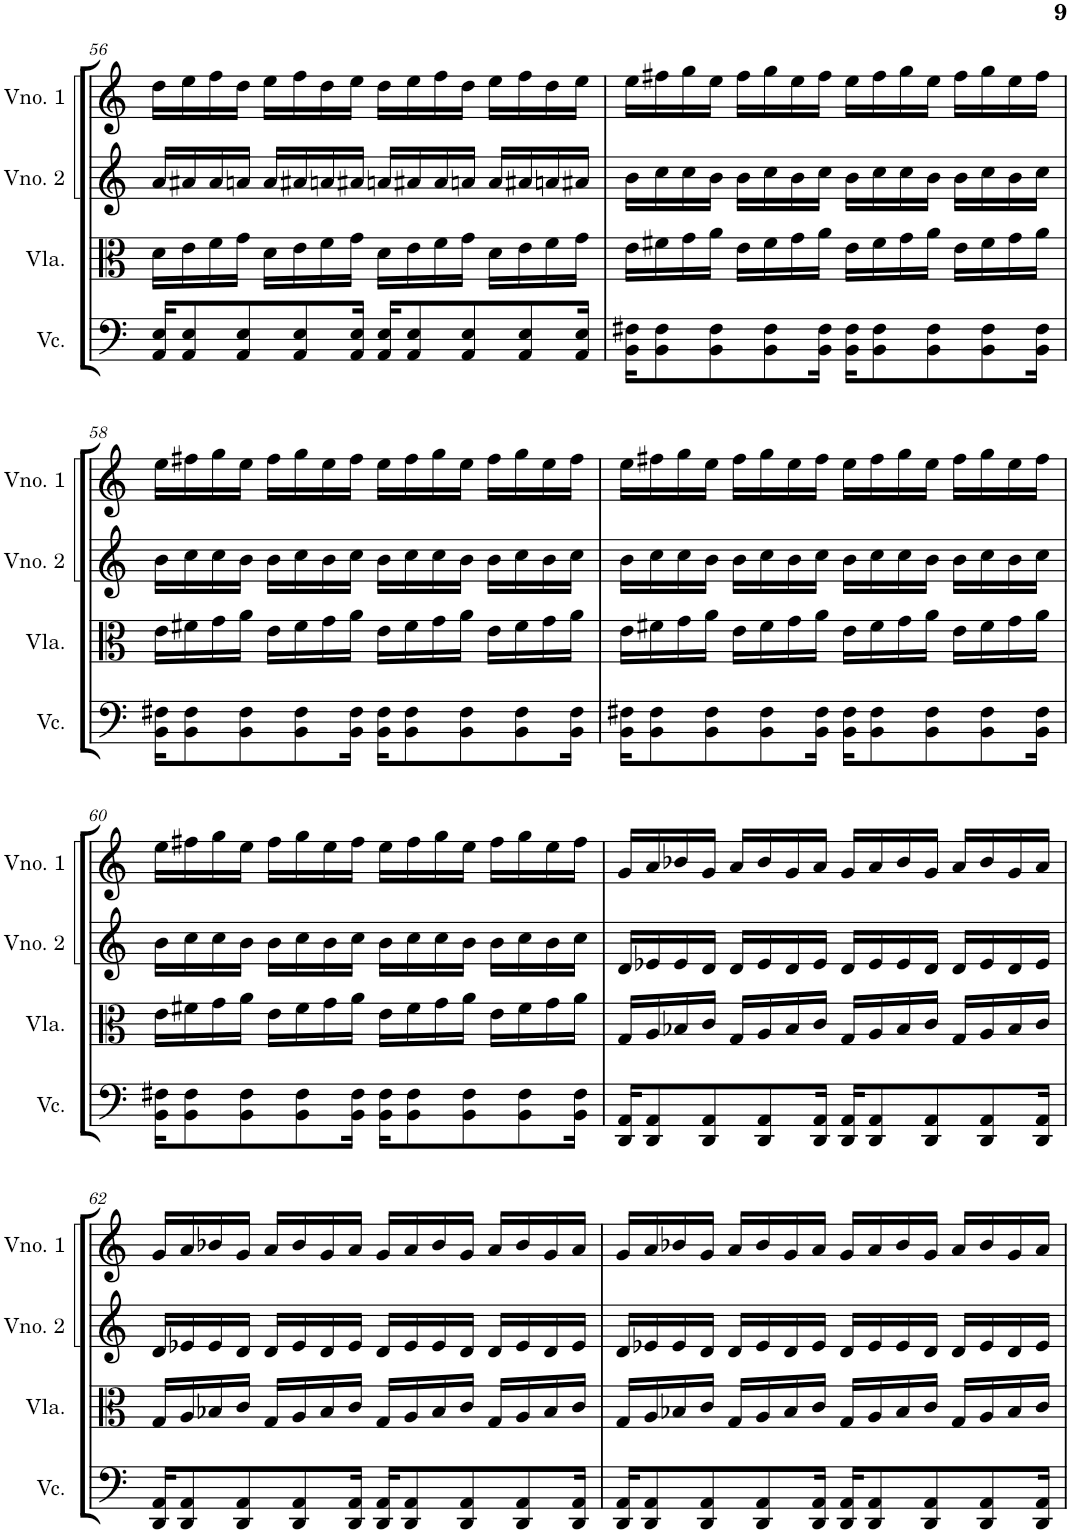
**kern	**kern	**kern	**kern
*part4	*part3	*part2	*part1
*staff4	*staff3	*staff2	*staff1
*I"Violoncelo	*I"Viola	*I"Violino 2	*I"Violino 1
*I'Vc.	*I'Vla.	*I'Vno. 2	*I'Vno. 1
!!LO:PB:g=z
*clefF4	*clefC3	*clefG2	*clefG2
*k[]	*k[]	*k[]	*k[]
*M4/4	*M4/4	*M4/4	*M4/4
=56	=56	=56	=56
16AA/ 16E/KL	16d\LL	16a/LL	16dd\LL
8AA/ 8E/	16e\	16a#X/	16ee\
.	16f\	16a#/	16ff\
8AA/ 8E/	16g\JJ	16an/JJ	16dd\JJ
.	16d\LL	16a/LL	16ee\LL
8AA/ 8E/	16e\	16a#X/	16ff\
.	16f\	16an/	16dd\
16AA/ 16E/Jk	16g\JJ	16a#X/JJ	16ee\JJ
16AA/ 16E/KL	16d\LL	16an/LL	16dd\LL
8AA/ 8E/	16e\	16a#X/	16ee\
.	16f\	16a#/	16ff\
8AA/ 8E/	16g\JJ	16an/JJ	16dd\JJ
.	16d\LL	16a/LL	16ee\LL
8AA/ 8E/	16e\	16a#X/	16ff\
.	16f\	16an/	16dd\
16AA/ 16E/Jk	16g\JJ	16a#X/JJ	16ee\JJ
=57	=57	=57	=57
16BB\ 16F#X\KL	16e\LL	16b\LL	16ee\LL
8BB\ 8F#\	16f#X\	16cc\	16ff#X\
.	16g\	16cc\	16gg\
8BB\ 8F#\	16a\JJ	16b\JJ	16ee\JJ
.	16e\LL	16b\LL	16ff#\LL
8BB\ 8F#\	16f#\	16cc\	16gg\
.	16g\	16b\	16ee\
16BB\ 16F#\Jk	16a\JJ	16cc\JJ	16ff#\JJ
16BB\ 16F#\KL	16e\LL	16b\LL	16ee\LL
8BB\ 8F#\	16f#\	16cc\	16ff#\
.	16g\	16cc\	16gg\
8BB\ 8F#\	16a\JJ	16b\JJ	16ee\JJ
.	16e\LL	16b\LL	16ff#\LL
8BB\ 8F#\	16f#\	16cc\	16gg\
.	16g\	16b\	16ee\
16BB\ 16F#\Jk	16a\JJ	16cc\JJ	16ff#\JJ
!!LO:LB:g=z
=58	=58	=58	=58
16BB\ 16F#X\KL	16e\LL	16b\LL	16ee\LL
8BB\ 8F#\	16f#X\	16cc\	16ff#X\
.	16g\	16cc\	16gg\
8BB\ 8F#\	16a\JJ	16b\JJ	16ee\JJ
.	16e\LL	16b\LL	16ff#\LL
8BB\ 8F#\	16f#\	16cc\	16gg\
.	16g\	16b\	16ee\
16BB\ 16F#\Jk	16a\JJ	16cc\JJ	16ff#\JJ
16BB\ 16F#\KL	16e\LL	16b\LL	16ee\LL
8BB\ 8F#\	16f#\	16cc\	16ff#\
.	16g\	16cc\	16gg\
8BB\ 8F#\	16a\JJ	16b\JJ	16ee\JJ
.	16e\LL	16b\LL	16ff#\LL
8BB\ 8F#\	16f#\	16cc\	16gg\
.	16g\	16b\	16ee\
16BB\ 16F#\Jk	16a\JJ	16cc\JJ	16ff#\JJ
=59	=59	=59	=59
16BB\ 16F#X\KL	16e\LL	16b\LL	16ee\LL
8BB\ 8F#\	16f#X\	16cc\	16ff#X\
.	16g\	16cc\	16gg\
8BB\ 8F#\	16a\JJ	16b\JJ	16ee\JJ
.	16e\LL	16b\LL	16ff#\LL
8BB\ 8F#\	16f#\	16cc\	16gg\
.	16g\	16b\	16ee\
16BB\ 16F#\Jk	16a\JJ	16cc\JJ	16ff#\JJ
16BB\ 16F#\KL	16e\LL	16b\LL	16ee\LL
8BB\ 8F#\	16f#\	16cc\	16ff#\
.	16g\	16cc\	16gg\
8BB\ 8F#\	16a\JJ	16b\JJ	16ee\JJ
.	16e\LL	16b\LL	16ff#\LL
8BB\ 8F#\	16f#\	16cc\	16gg\
.	16g\	16b\	16ee\
16BB\ 16F#\Jk	16a\JJ	16cc\JJ	16ff#\JJ
!!LO:LB:g=z
=60	=60	=60	=60
16BB\ 16F#X\KL	16e\LL	16b\LL	16ee\LL
8BB\ 8F#\	16f#X\	16cc\	16ff#X\
.	16g\	16cc\	16gg\
8BB\ 8F#\	16a\JJ	16b\JJ	16ee\JJ
.	16e\LL	16b\LL	16ff#\LL
8BB\ 8F#\	16f#\	16cc\	16gg\
.	16g\	16b\	16ee\
16BB\ 16F#\Jk	16a\JJ	16cc\JJ	16ff#\JJ
16BB\ 16F#\KL	16e\LL	16b\LL	16ee\LL
8BB\ 8F#\	16f#\	16cc\	16ff#\
.	16g\	16cc\	16gg\
8BB\ 8F#\	16a\JJ	16b\JJ	16ee\JJ
.	16e\LL	16b\LL	16ff#\LL
8BB\ 8F#\	16f#\	16cc\	16gg\
.	16g\	16b\	16ee\
16BB\ 16F#\Jk	16a\JJ	16cc\JJ	16ff#\JJ
=61	=61	=61	=61
16DD/ 16AA/KL	16G/LL	16d/LL	16g/LL
8DD/ 8AA/	16A/	16e-X/	16a/
.	16B-X/	16e-/	16b-X/
8DD/ 8AA/	16c/JJ	16d/JJ	16g/JJ
.	16G/LL	16d/LL	16a/LL
8DD/ 8AA/	16A/	16e-/	16b-/
.	16B-/	16d/	16g/
16DD/ 16AA/Jk	16c/JJ	16e-/JJ	16a/JJ
16DD/ 16AA/KL	16G/LL	16d/LL	16g/LL
8DD/ 8AA/	16A/	16e-/	16a/
.	16B-/	16e-/	16b-/
8DD/ 8AA/	16c/JJ	16d/JJ	16g/JJ
.	16G/LL	16d/LL	16a/LL
8DD/ 8AA/	16A/	16e-/	16b-/
.	16B-/	16d/	16g/
16DD/ 16AA/Jk	16c/JJ	16e-/JJ	16a/JJ
!!LO:LB:g=z
=62	=62	=62	=62
16DD/ 16AA/KL	16G/LL	16d/LL	16g/LL
8DD/ 8AA/	16A/	16e-X/	16a/
.	16B-X/	16e-/	16b-X/
8DD/ 8AA/	16c/JJ	16d/JJ	16g/JJ
.	16G/LL	16d/LL	16a/LL
8DD/ 8AA/	16A/	16e-/	16b-/
.	16B-/	16d/	16g/
16DD/ 16AA/Jk	16c/JJ	16e-/JJ	16a/JJ
16DD/ 16AA/KL	16G/LL	16d/LL	16g/LL
8DD/ 8AA/	16A/	16e-/	16a/
.	16B-/	16e-/	16b-/
8DD/ 8AA/	16c/JJ	16d/JJ	16g/JJ
.	16G/LL	16d/LL	16a/LL
8DD/ 8AA/	16A/	16e-/	16b-/
.	16B-/	16d/	16g/
16DD/ 16AA/Jk	16c/JJ	16e-/JJ	16a/JJ
=63	=63	=63	=63
16DD/ 16AA/KL	16G/LL	16d/LL	16g/LL
8DD/ 8AA/	16A/	16e-X/	16a/
.	16B-X/	16e-/	16b-X/
8DD/ 8AA/	16c/JJ	16d/JJ	16g/JJ
.	16G/LL	16d/LL	16a/LL
8DD/ 8AA/	16A/	16e-/	16b-/
.	16B-/	16d/	16g/
16DD/ 16AA/Jk	16c/JJ	16e-/JJ	16a/JJ
16DD/ 16AA/KL	16G/LL	16d/LL	16g/LL
8DD/ 8AA/	16A/	16e-/	16a/
.	16B-/	16e-/	16b-/
8DD/ 8AA/	16c/JJ	16d/JJ	16g/JJ
.	16G/LL	16d/LL	16a/LL
8DD/ 8AA/	16A/	16e-/	16b-/
.	16B-/	16d/	16g/
16DD/ 16AA/Jk	16c/JJ	16e-/JJ	16a/JJ
=	=	=	=
*-	*-	*-	*-
